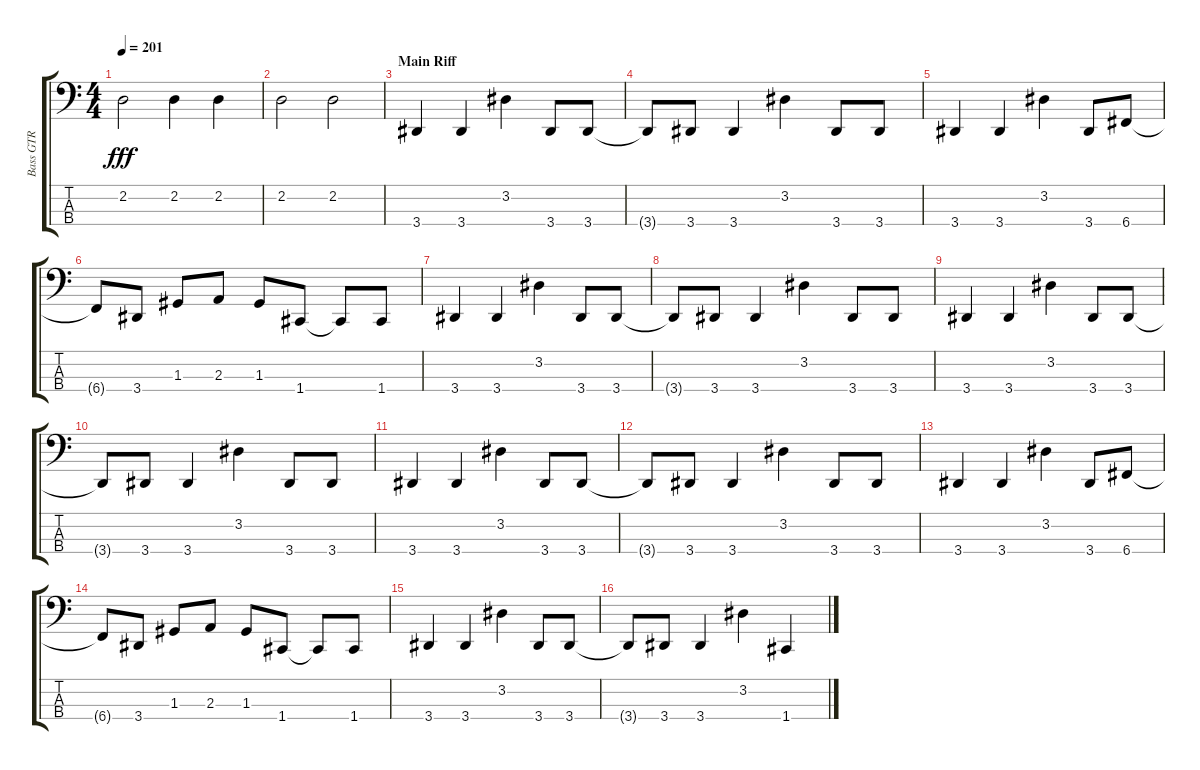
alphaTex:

\track ("Bass GTR" "Bass GTR") {instrument electricbassfinger}
\staff {score tabs}
\tuning (F2 C2 G1 C1) {hide}
\ts (4 4)
\tempo 201
\clef f4
\ks aminor
2.2.2{dy fff} 2.2.4 2.2.4 |
2.2.2 2.2.2 |
\section ("" "Main Riff")
3.4.4 3.4.4 3.2.4 3.4.8 3.4.8 |
3.4{t}.8 3.4.8 3.4.4 3.2.4 3.4.8 3.4.8 |
3.4.4 3.4.4 3.2.4 3.4.8 6.4.8 |
6.4{t}.8 3.4.8 1.3.8 2.3.8 1.3.8 1.4.8 1.4{t}.8 1.4.8 |
3.4.4 3.4.4 3.2.4 3.4.8 3.4.8 |
3.4{t}.8 3.4.8 3.4.4 3.2.4 3.4.8 3.4.8 |
3.4.4 3.4.4 3.2.4 3.4.8 3.4.8 |
3.4{t}.8 3.4.8 3.4.4 3.2.4 3.4.8 3.4.8 |
3.4.4 3.4.4 3.2.4 3.4.8 3.4.8 |
3.4{t}.8 3.4.8 3.4.4 3.2.4 3.4.8 3.4.8 |
3.4.4 3.4.4 3.2.4 3.4.8 6.4.8 |
6.4{t}.8 3.4.8 1.3.8 2.3.8 1.3.8 1.4.8 1.4{t}.8 1.4.8 |
3.4.4 3.4.4 3.2.4 3.4.8 3.4.8 |
3.4{t}.8 3.4.8 3.4.4 3.2.4 1.4.4
